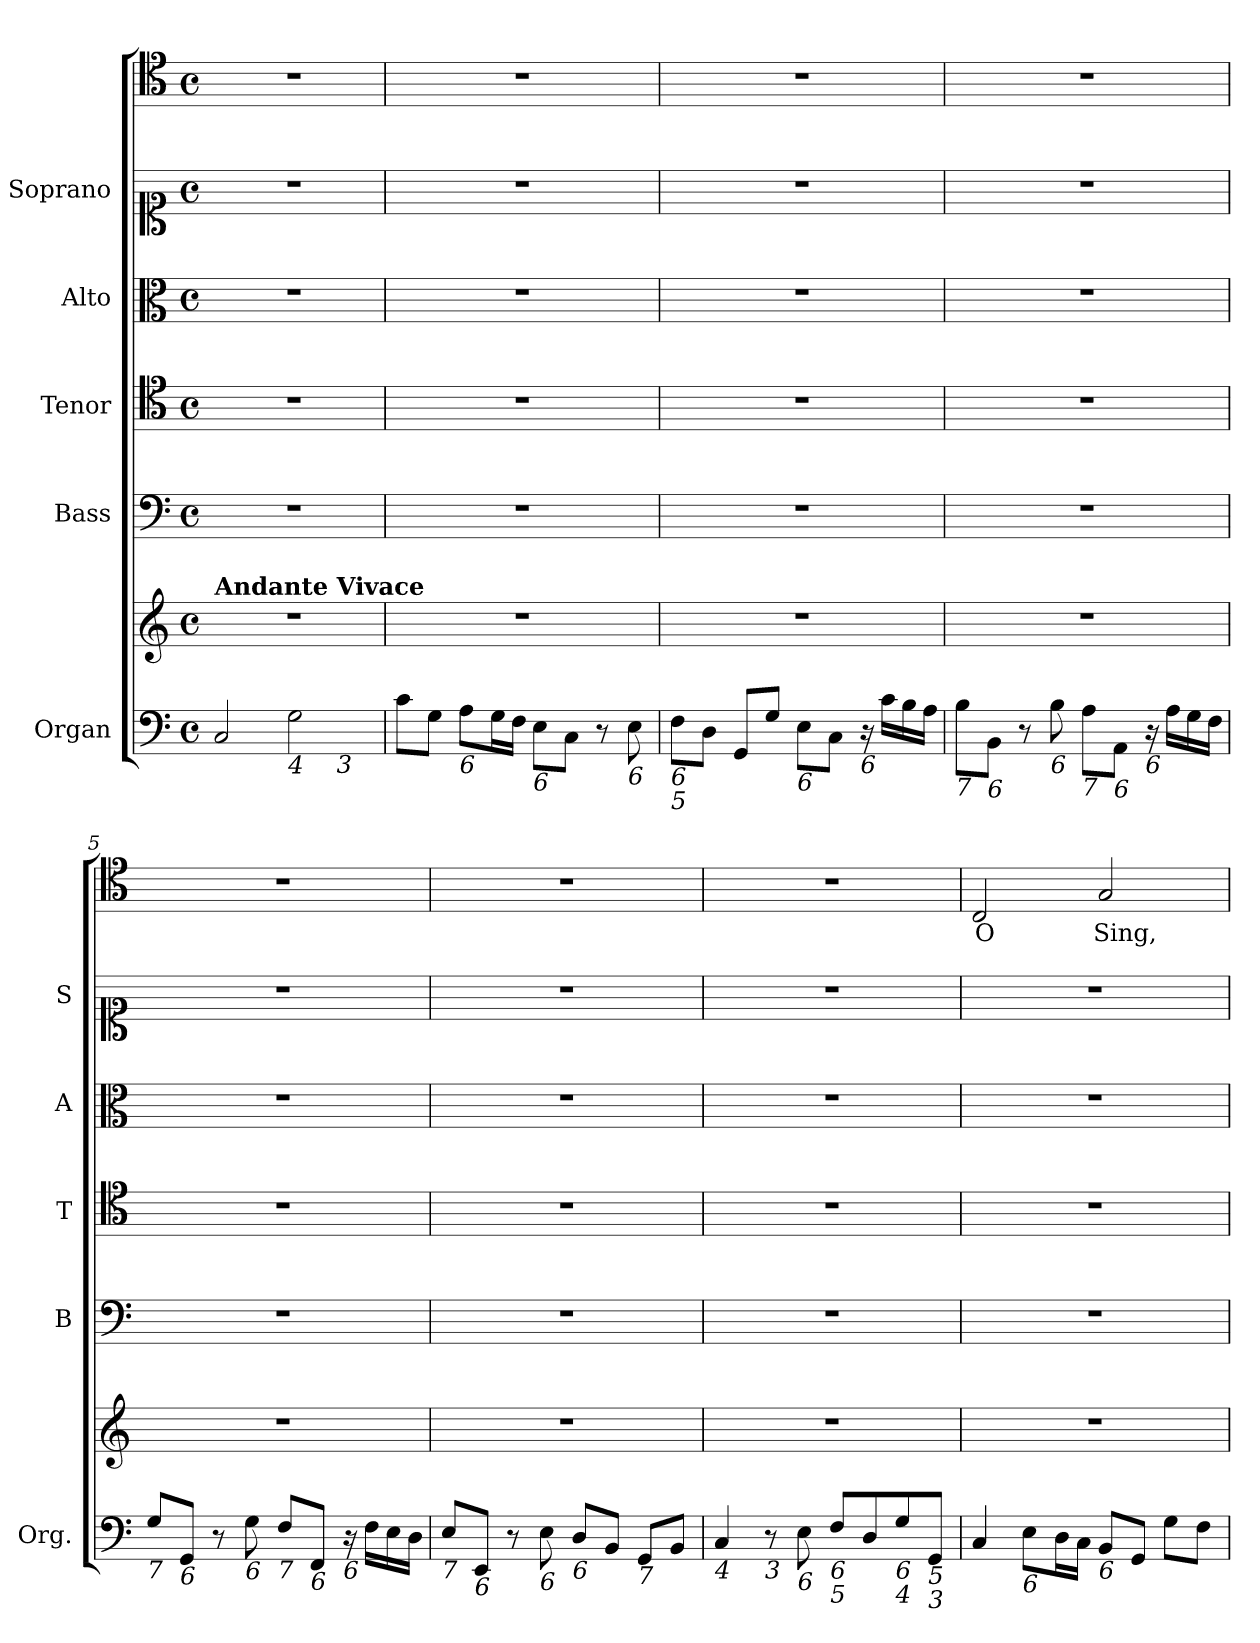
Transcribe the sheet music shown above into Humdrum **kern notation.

**kern	**kern	**kern	**kern	**kern	**kern	**kern	**text
*part6	*part6	*part5	*part4	*part3	*part2	*part1	*part1
*staff7	*staff6	*staff5	*staff4	*staff3	*staff2	*staff1	*staff1
*I"Organ	*	*I"Bass	*I"Tenor	*I"Alto	*I"Soprano	*	*
*I'Org.	*	*I'B	*I'T	*I'A	*I'S	*	*
*clefF4	*clefG2	*clefF4	*clefC4	*clefC3	*clefC1	*clefC4	*
*k[]	*k[]	*k[]	*k[]	*k[]	*k[]	*k[]	*
*C:	*C:	*C:	*C:	*C:	*C:	*C:	*
*M4/4	*M4/4	*M4/4	*M4/4	*M4/4	*M4/4	*M4/4	*
*met(c)	*met(c)	*met(c)	*met(c)	*met(c)	*met(c)	*met(c)	*
*MM100	*MM100	*MM100	*MM100	*MM100	*MM100	*MM100	*
=1	=1	=1	=1	=1	=1	=1	=1
!	!LO:TX:a:B:t=Andante Vivace	!	!	!	!	!	!
*^	*	*	*	*	*	*	*
2C/	2.ryy	1r	1r	1r	1r	1r	1r	.
!LO:TX:b:i:t=4	!	!	!	!	!	!	!	!
2G\	.	.	.	.	.	.	.	.
!	!LO:TX:b:i:t=3	!	!	!	!	!	!	!
.	4ryy	.	.	.	.	.	.	.
*v	*v	*	*	*	*	*	*	*
=2	=2	=2	=2	=2	=2	=2	=2
8c\L	1r	1r	1r	1r	1r	1r	.
8G\J	.	.	.	.	.	.	.
!LO:TX:b:i:t=6	!	!	!	!	!	!	!
8A\L	.	.	.	.	.	.	.
16G\L	.	.	.	.	.	.	.
16F\JJ	.	.	.	.	.	.	.
!LO:TX:b:i:t=6	!	!	!	!	!	!	!
8E\L	.	.	.	.	.	.	.
8C\J	.	.	.	.	.	.	.
8r	.	.	.	.	.	.	.
!LO:TX:b:i:t=6	!	!	!	!	!	!	!
8E\	.	.	.	.	.	.	.
=3	=3	=3	=3	=3	=3	=3	=3
!LO:TX:b:i:t=6	!	!	!	!	!	!	!
!LO:TX:b:i:t=5	!	!	!	!	!	!	!
8F\L	1r	1r	1r	1r	1r	1r	.
8D\J	.	.	.	.	.	.	.
8GG/L	.	.	.	.	.	.	.
8G/J	.	.	.	.	.	.	.
!LO:TX:b:i:t=6	!	!	!	!	!	!	!
8E\L	.	.	.	.	.	.	.
8C\J	.	.	.	.	.	.	.
!LO:TX:b:i:t=6	!	!	!	!	!	!	!
16r	.	.	.	.	.	.	.
16c\LL	.	.	.	.	.	.	.
16B\	.	.	.	.	.	.	.
16A\JJ	.	.	.	.	.	.	.
=4	=4	=4	=4	=4	=4	=4	=4
!LO:TX:b:i:t=7	!	!	!	!	!	!	!
8B\L	1r	1r	1r	1r	1r	1r	.
!LO:TX:b:i:t=6	!	!	!	!	!	!	!
8BB\J	.	.	.	.	.	.	.
8r	.	.	.	.	.	.	.
!LO:TX:b:i:t=6	!	!	!	!	!	!	!
8B\	.	.	.	.	.	.	.
!LO:TX:b:i:t=7	!	!	!	!	!	!	!
8A\L	.	.	.	.	.	.	.
!LO:TX:b:i:t=6	!	!	!	!	!	!	!
8AA\J	.	.	.	.	.	.	.
!LO:TX:b:i:t=6	!	!	!	!	!	!	!
16r	.	.	.	.	.	.	.
16A\LL	.	.	.	.	.	.	.
16G\	.	.	.	.	.	.	.
16F\JJ	.	.	.	.	.	.	.
!!LO:LB:g=z
=5	=5	=5	=5	=5	=5	=5	=5
!LO:TX:b:i:t=7	!	!	!	!	!	!	!
8G/L	1r	1r	1r	1r	1r	1r	.
!LO:TX:b:i:t=6	!	!	!	!	!	!	!
8GG/J	.	.	.	.	.	.	.
8r	.	.	.	.	.	.	.
!LO:TX:b:i:t=6	!	!	!	!	!	!	!
8G\	.	.	.	.	.	.	.
!LO:TX:b:i:t=7	!	!	!	!	!	!	!
8F/L	.	.	.	.	.	.	.
!LO:TX:b:i:t=6	!	!	!	!	!	!	!
8FF/J	.	.	.	.	.	.	.
!LO:TX:b:i:t=6	!	!	!	!	!	!	!
16r	.	.	.	.	.	.	.
16F\LL	.	.	.	.	.	.	.
16E\	.	.	.	.	.	.	.
16D\JJ	.	.	.	.	.	.	.
=6	=6	=6	=6	=6	=6	=6	=6
!LO:TX:b:i:t=7	!	!	!	!	!	!	!
8E/L	1r	1r	1r	1r	1r	1r	.
!LO:TX:b:i:t=6	!	!	!	!	!	!	!
8EE/J	.	.	.	.	.	.	.
8r	.	.	.	.	.	.	.
!LO:TX:b:i:t=6	!	!	!	!	!	!	!
8E\	.	.	.	.	.	.	.
!LO:TX:b:i:t=6	!	!	!	!	!	!	!
8D/L	.	.	.	.	.	.	.
8BB/J	.	.	.	.	.	.	.
!LO:TX:b:i:t=7	!	!	!	!	!	!	!
8GG/L	.	.	.	.	.	.	.
8BB/J	.	.	.	.	.	.	.
=7	=7	=7	=7	=7	=7	=7	=7
!LO:TX:b:i:t=4	!	!	!	!	!	!	!
4C/	1r	1r	1r	1r	1r	1r	.
!LO:TX:b:i:t=3	!	!	!	!	!	!	!
8r	.	.	.	.	.	.	.
!LO:TX:b:i:t=6	!	!	!	!	!	!	!
8E\	.	.	.	.	.	.	.
!LO:TX:b:i:t=6	!	!	!	!	!	!	!
!LO:TX:b:i:t=5	!	!	!	!	!	!	!
8F/L	.	.	.	.	.	.	.
8D/	.	.	.	.	.	.	.
!LO:TX:b:i:t=6	!	!	!	!	!	!	!
!LO:TX:b:i:t=4	!	!	!	!	!	!	!
8G/	.	.	.	.	.	.	.
!LO:TX:b:i:t=5	!	!	!	!	!	!	!
!LO:TX:b:i:t=3	!	!	!	!	!	!	!
8GG/J	.	.	.	.	.	.	.
=8	=8	=8	=8	=8	=8	=8	=8
!	!	!	!	!	!	!	!LO:LY:b
4C/	1r	1r	1r	1r	1r	2C/	O
!LO:TX:b:i:t=6	!	!	!	!	!	!	!
8E\L	.	.	.	.	.	.	.
16D\L	.	.	.	.	.	.	.
16C\JJ	.	.	.	.	.	.	.
!LO:TX:b:i:t=6	!	!	!	!	!	!	!
!	!	!	!	!	!	!	!LO:LY:b
8BB/L	.	.	.	.	.	2G/	Sing,
8GG/J	.	.	.	.	.	.	.
8G\L	.	.	.	.	.	.	.
8F\J	.	.	.	.	.	.	.
=	=	=	=	=	=	=	=
*-	*-	*-	*-	*-	*-	*-	*-
